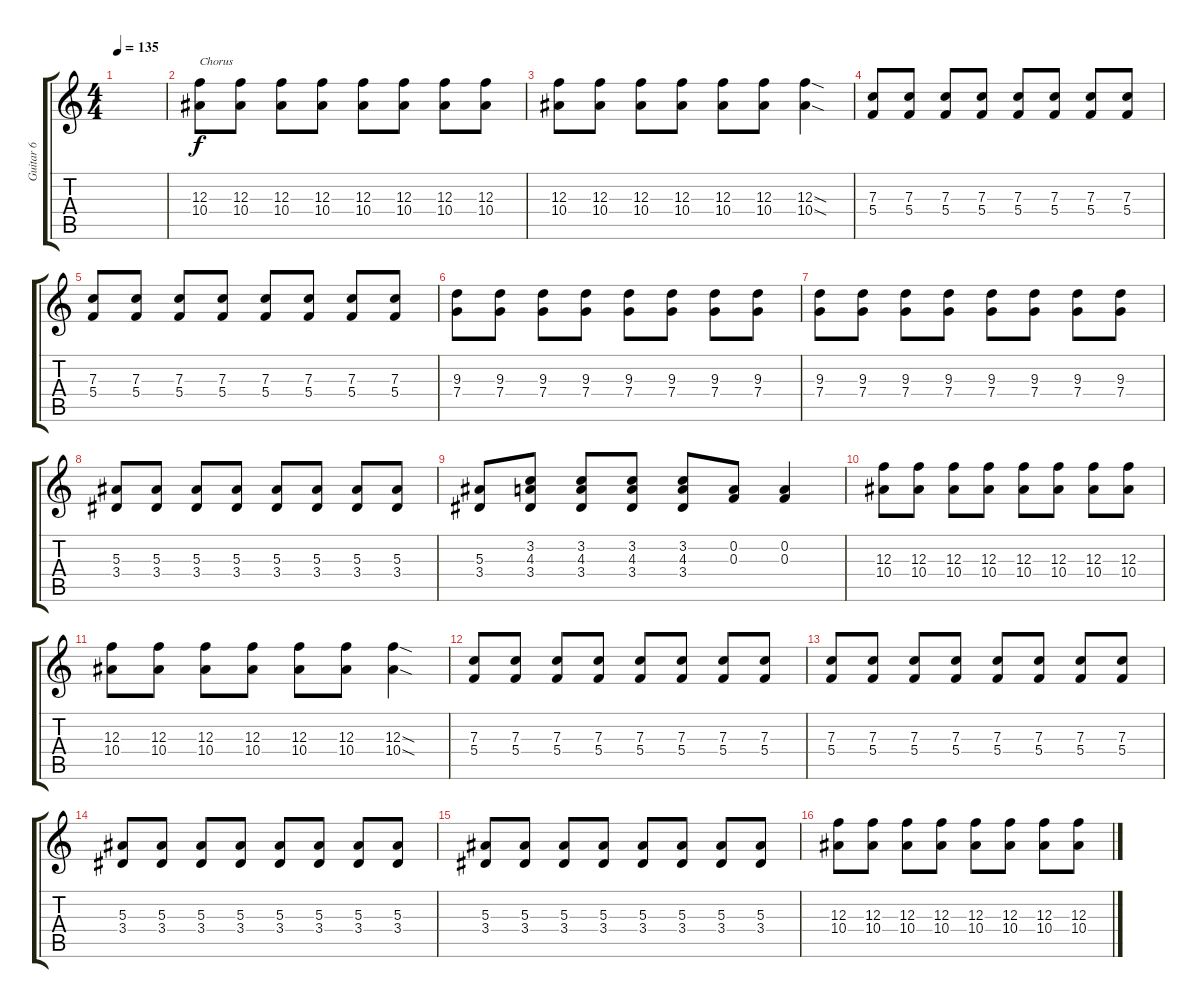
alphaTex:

\track ("Guitar 6" "Guitar 6") {instrument distortionguitar}
\staff {score tabs}
\tuning (D4 A3 F3 C3 G2 C2) {hide}
\ts (4 4)
\tempo 135
\clef g2
\ks c
|
(12.3 10.4).8{txt "Chorus"} (12.3 10.4).8 (12.3 10.4).8 (12.3 10.4).8 (12.3 10.4).8 (12.3 10.4).8 (12.3 10.4).8 (12.3 10.4).8 |
(12.3 10.4).8 (12.3 10.4).8 (12.3 10.4).8 (12.3 10.4).8 (12.3 10.4).8 (12.3 10.4).8 (12.3{sod} 10.4{sod}).4 |
(7.3 5.4).8 (7.3 5.4).8 (7.3 5.4).8 (7.3 5.4).8 (7.3 5.4).8 (7.3 5.4).8 (7.3 5.4).8 (7.3 5.4).8 |
(7.3 5.4).8 (7.3 5.4).8 (7.3 5.4).8 (7.3 5.4).8 (7.3 5.4).8 (7.3 5.4).8 (7.3 5.4).8 (7.3 5.4).8 |
(9.3 7.4).8 (9.3 7.4).8 (9.3 7.4).8 (9.3 7.4).8 (9.3 7.4).8 (9.3 7.4).8 (9.3 7.4).8 (9.3 7.4).8 |
(9.3 7.4).8 (9.3 7.4).8 (9.3 7.4).8 (9.3 7.4).8 (9.3 7.4).8 (9.3 7.4).8 (9.3 7.4).8 (9.3 7.4).8 |
(5.3 3.4).8 (5.3 3.4).8 (5.3 3.4).8 (5.3 3.4).8 (5.3 3.4).8 (5.3 3.4).8 (5.3 3.4).8 (5.3 3.4).8 |
(5.3 3.4).8 (3.2 4.3 3.4).8 (3.2 4.3 3.4).8 (3.2 4.3 3.4).8 (3.2 4.3 3.4).8 (0.2 0.3).8 (0.2 0.3).4 |
(12.3 10.4).8 (12.3 10.4).8 (12.3 10.4).8 (12.3 10.4).8 (12.3 10.4).8 (12.3 10.4).8 (12.3 10.4).8 (12.3 10.4).8 |
(12.3 10.4).8 (12.3 10.4).8 (12.3 10.4).8 (12.3 10.4).8 (12.3 10.4).8 (12.3 10.4).8 (12.3{sod} 10.4{sod}).4 |
(7.3 5.4).8 (7.3 5.4).8 (7.3 5.4).8 (7.3 5.4).8 (7.3 5.4).8 (7.3 5.4).8 (7.3 5.4).8 (7.3 5.4).8 |
(7.3 5.4).8 (7.3 5.4).8 (7.3 5.4).8 (7.3 5.4).8 (7.3 5.4).8 (7.3 5.4).8 (7.3 5.4).8 (7.3 5.4).8 |
(5.3 3.4).8 (5.3 3.4).8 (5.3 3.4).8 (5.3 3.4).8 (5.3 3.4).8 (5.3 3.4).8 (5.3 3.4).8 (5.3 3.4).8 |
(5.3 3.4).8 (5.3 3.4).8 (5.3 3.4).8 (5.3 3.4).8 (5.3 3.4).8 (5.3 3.4).8 (5.3 3.4).8 (5.3 3.4).8 |
(12.3 10.4).8 (12.3 10.4).8 (12.3 10.4).8 (12.3 10.4).8 (12.3 10.4).8 (12.3 10.4).8 (12.3 10.4).8 (12.3 10.4).8
